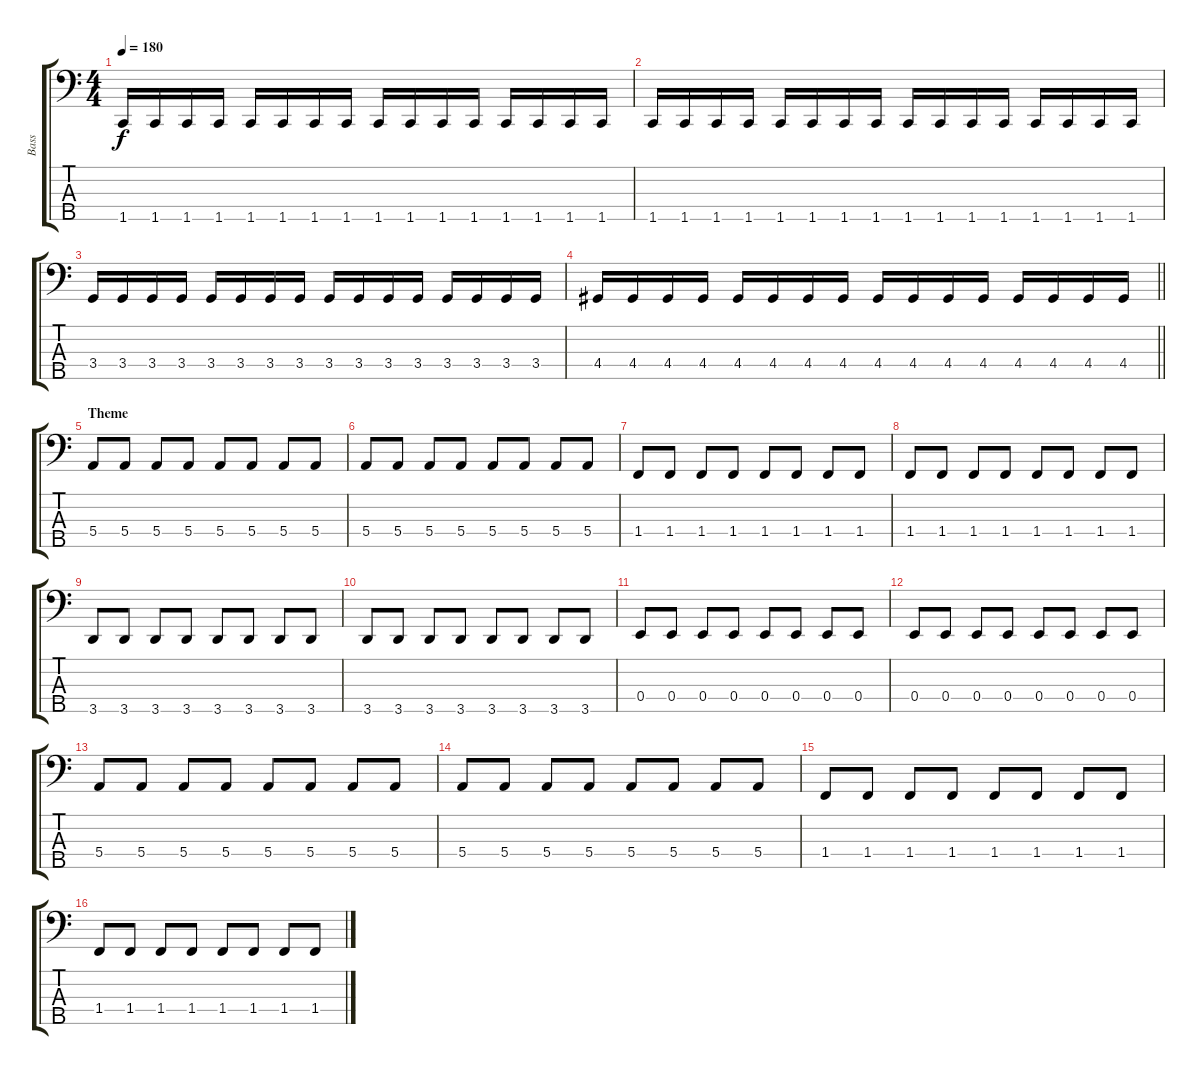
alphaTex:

\track ("Bass" "Bass") {instrument electricbassfinger}
\staff {score tabs}
\tuning (G2 D2 A1 E1 B0) {hide}
\ts (4 4)
\tempo 180
\clef f4
\ks c
1.5.16{dy f} 1.5.16 1.5.16 1.5.16 1.5.16 1.5.16 1.5.16 1.5.16 1.5.16 1.5.16 1.5.16 1.5.16 1.5.16 1.5.16 1.5.16 1.5.16 |
1.5.16 1.5.16 1.5.16 1.5.16 1.5.16 1.5.16 1.5.16 1.5.16 1.5.16 1.5.16 1.5.16 1.5.16 1.5.16 1.5.16 1.5.16 1.5.16 |
3.4.16 3.4.16 3.4.16 3.4.16 3.4.16 3.4.16 3.4.16 3.4.16 3.4.16 3.4.16 3.4.16 3.4.16 3.4.16 3.4.16 3.4.16 3.4.16 |
\barLineRight lightlight
4.4.16 4.4.16 4.4.16 4.4.16 4.4.16 4.4.16 4.4.16 4.4.16 4.4.16 4.4.16 4.4.16 4.4.16 4.4.16 4.4.16 4.4.16 4.4.16 |
\section ("" "Theme")
5.4.8 5.4.8 5.4.8 5.4.8 5.4.8 5.4.8 5.4.8 5.4.8 |
5.4.8 5.4.8 5.4.8 5.4.8 5.4.8 5.4.8 5.4.8 5.4.8 |
1.4.8 1.4.8 1.4.8 1.4.8 1.4.8 1.4.8 1.4.8 1.4.8 |
1.4.8 1.4.8 1.4.8 1.4.8 1.4.8 1.4.8 1.4.8 1.4.8 |
3.5.8 3.5.8 3.5.8 3.5.8 3.5.8 3.5.8 3.5.8 3.5.8 |
3.5.8 3.5.8 3.5.8 3.5.8 3.5.8 3.5.8 3.5.8 3.5.8 |
0.4.8 0.4.8 0.4.8 0.4.8 0.4.8 0.4.8 0.4.8 0.4.8 |
0.4.8 0.4.8 0.4.8 0.4.8 0.4.8 0.4.8 0.4.8 0.4.8 |
5.4.8 5.4.8 5.4.8 5.4.8 5.4.8 5.4.8 5.4.8 5.4.8 |
5.4.8 5.4.8 5.4.8 5.4.8 5.4.8 5.4.8 5.4.8 5.4.8 |
1.4.8 1.4.8 1.4.8 1.4.8 1.4.8 1.4.8 1.4.8 1.4.8 |
1.4.8 1.4.8 1.4.8 1.4.8 1.4.8 1.4.8 1.4.8 1.4.8
